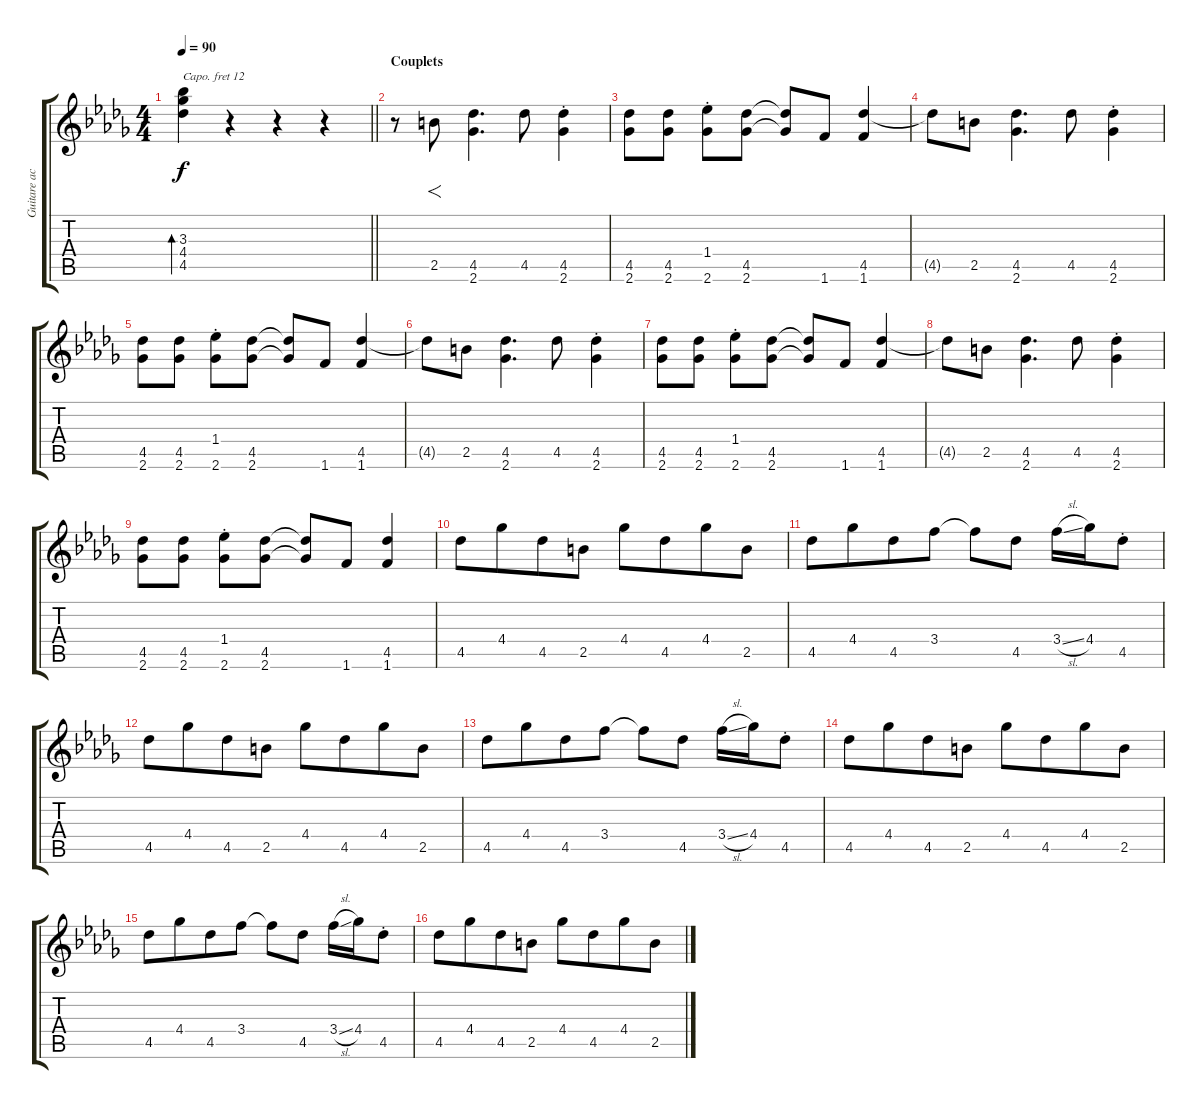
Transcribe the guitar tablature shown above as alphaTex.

\track ("Guitare acoustique" "Guitare ac") {instrument acousticguitarsteel}
\staff {score tabs}
\capo 12
\tuning (E4 B3 G3 D3 A2 E2) {hide}
\ts (4 4)
\tempo 90
\clef g2
\barLineRight lightlight
\ks db
(3.3 4.4 4.5).4{bd 120 dy f} r.4 r.4 r.4 |
\section ("" "Couplets")
r.8 2.5.8{f} (4.5 2.6).4{d} 4.5.8 (4.5{st} 2.6{st}).4 |
(4.5 2.6).8 (4.5 2.6).8 (1.4{st} 2.6{st}).8 (4.5 2.6).8 (4.5{t} 2.6{t}).8 1.6.8 (4.5 1.6).4 |
4.5{t}.8 2.5.8 (4.5 2.6).4{d} 4.5.8 (4.5{st} 2.6{st}).4 |
(4.5 2.6).8 (4.5 2.6).8 (1.4{st} 2.6{st}).8 (4.5 2.6).8 (4.5{t} 2.6{t}).8 1.6.8 (4.5 1.6).4 |
4.5{t}.8 2.5.8 (4.5 2.6).4{d} 4.5.8 (4.5{st} 2.6{st}).4 |
(4.5 2.6).8 (4.5 2.6).8 (1.4{st} 2.6{st}).8 (4.5 2.6).8 (4.5{t} 2.6{t}).8 1.6.8 (4.5 1.6).4 |
4.5{t}.8 2.5.8 (4.5 2.6).4{d} 4.5.8 (4.5{st} 2.6{st}).4 |
(4.5 2.6).8 (4.5 2.6).8 (1.4{st} 2.6{st}).8 (4.5 2.6).8 (4.5{t} 2.6{t}).8 1.6.8 (4.5 1.6).4 |
4.5.8 4.4.8{beam merge} 4.5.8 2.5.8{beam split} 4.4.8 4.5.8{beam merge} 4.4.8 2.5.8 |
4.5.8 4.4.8{beam merge} 4.5.8 3.4.8 3.4{t}.8 4.5.8 3.4{sl}.16 4.4.16 4.5{st}.8 |
4.5.8 4.4.8{beam merge} 4.5.8 2.5.8{beam split} 4.4.8 4.5.8{beam merge} 4.4.8 2.5.8 |
4.5.8 4.4.8{beam merge} 4.5.8 3.4.8 3.4{t}.8 4.5.8 3.4{sl}.16 4.4.16 4.5{st}.8 |
4.5.8 4.4.8{beam merge} 4.5.8 2.5.8{beam split} 4.4.8 4.5.8{beam merge} 4.4.8 2.5.8 |
4.5.8 4.4.8{beam merge} 4.5.8 3.4.8 3.4{t}.8 4.5.8 3.4{sl}.16 4.4.16 4.5{st}.8 |
4.5.8 4.4.8{beam merge} 4.5.8 2.5.8{beam split} 4.4.8 4.5.8{beam merge} 4.4.8 2.5.8
